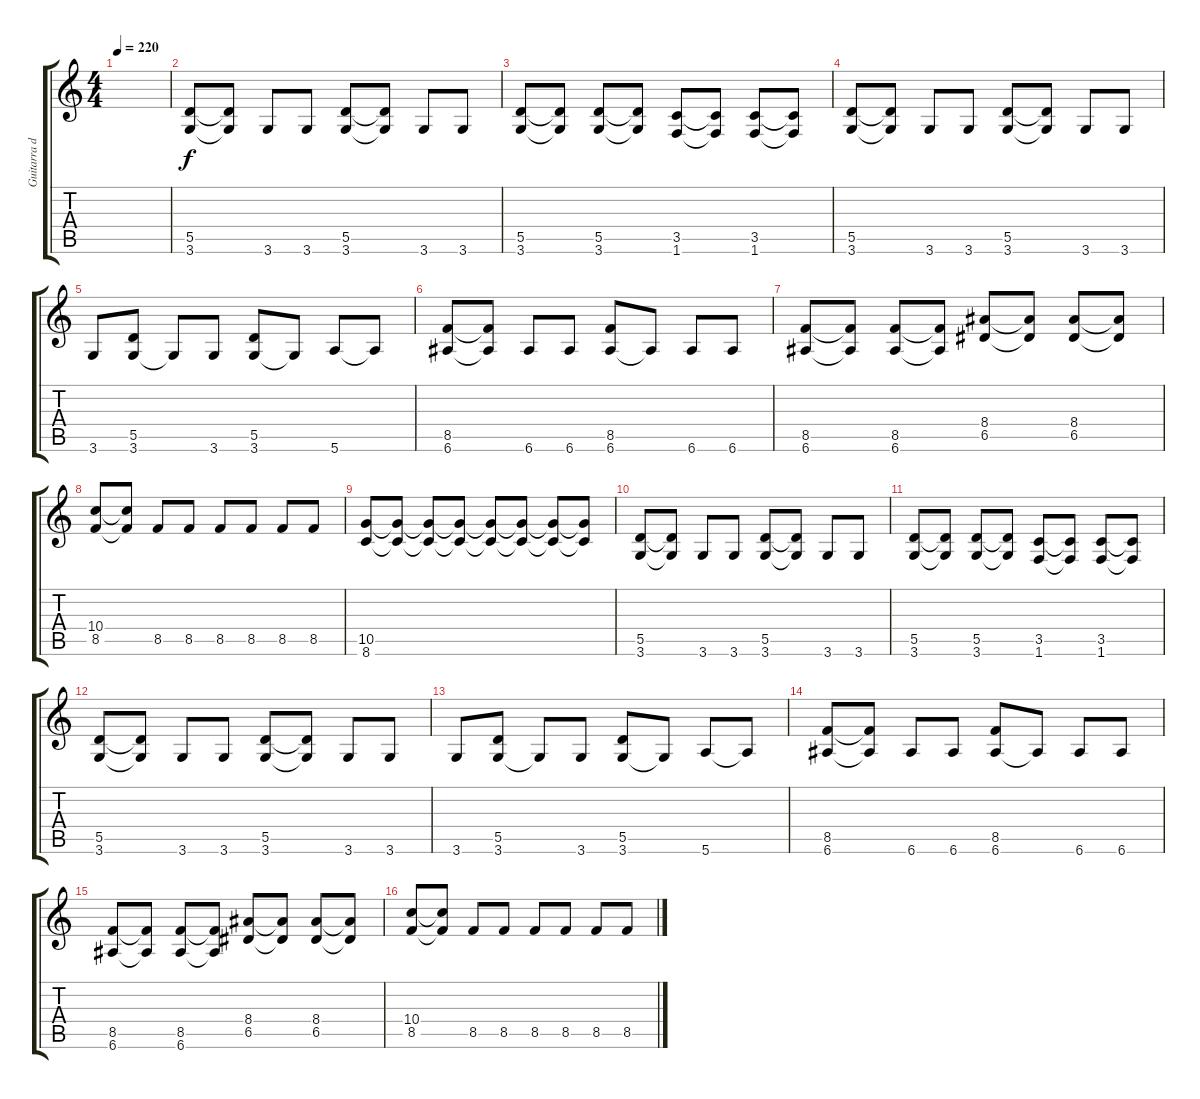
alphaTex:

\track ("Guitarra distorcion" "Guitarra d") {instrument overdrivenguitar}
\staff {score tabs}
\tuning (E4 B3 G3 D3 A2 E2) {hide}
\ts (4 4)
\tempo 220
\clef g2
\ks c
|
(5.5 3.6).8 (5.5{t} 3.6{t}).8 3.6.8 3.6.8 (5.5 3.6).8 (5.5{t} 3.6{t}).8 3.6.8 3.6.8 |
(5.5 3.6).8 (5.5{t} 3.6{t}).8 (5.5 3.6).8 (5.5{t} 3.6{t}).8 (3.5 1.6).8 (3.5{t} 1.6{t}).8 (3.5 1.6).8 (3.5{t} 1.6{t}).8 |
(5.5 3.6).8 (5.5{t} 3.6{t}).8 3.6.8 3.6.8 (5.5 3.6).8 (5.5{t} 3.6{t}).8 3.6.8 3.6.8 |
3.6.8 (5.5 3.6).8 3.6{t}.8 3.6.8 (5.5 3.6).8 3.6{t}.8 5.6.8 5.6{t}.8 |
(8.5 6.6).8 (8.5{t} 6.6{t}).8 6.6.8 6.6.8 (8.5 6.6).8 6.6{t}.8 6.6.8 6.6.8 |
(8.5 6.6).8 (8.5{t} 6.6{t}).8 (8.5 6.6).8 (8.5{t} 6.6{t}).8 (8.4 6.5).8 (8.4{t} 6.5{t}).8 (8.4 6.5).8 (8.4{t} 6.5{t}).8 |
(10.4 8.5).8 (10.4{t} 8.5{t}).8 8.5.8 8.5.8 8.5.8 8.5.8 8.5.8 8.5.8 |
(10.5 8.6).8 (10.5{t} 8.6{t}).8 (10.5{t} 8.6{t}).8 (10.5{t} 8.6{t}).8 (10.5{t} 8.6{t}).8 (10.5{t} 8.6{t}).8 (10.5{t} 8.6{t}).8 (10.5{t} 8.6{t}).8 |
(5.5 3.6).8 (5.5{t} 3.6{t}).8 3.6.8 3.6.8 (5.5 3.6).8 (5.5{t} 3.6{t}).8 3.6.8 3.6.8 |
(5.5 3.6).8 (5.5{t} 3.6{t}).8 (5.5 3.6).8 (5.5{t} 3.6{t}).8 (3.5 1.6).8 (3.5{t} 1.6{t}).8 (3.5 1.6).8 (3.5{t} 1.6{t}).8 |
(5.5 3.6).8 (5.5{t} 3.6{t}).8 3.6.8 3.6.8 (5.5 3.6).8 (5.5{t} 3.6{t}).8 3.6.8 3.6.8 |
3.6.8 (5.5 3.6).8 3.6{t}.8 3.6.8 (5.5 3.6).8 3.6{t}.8 5.6.8 5.6{t}.8 |
(8.5 6.6).8 (8.5{t} 6.6{t}).8 6.6.8 6.6.8 (8.5 6.6).8 6.6{t}.8 6.6.8 6.6.8 |
(8.5 6.6).8 (8.5{t} 6.6{t}).8 (8.5 6.6).8 (8.5{t} 6.6{t}).8 (8.4 6.5).8 (8.4{t} 6.5{t}).8 (8.4 6.5).8 (8.4{t} 6.5{t}).8 |
(10.4 8.5).8 (10.4{t} 8.5{t}).8 8.5.8 8.5.8 8.5.8 8.5.8 8.5.8 8.5.8
